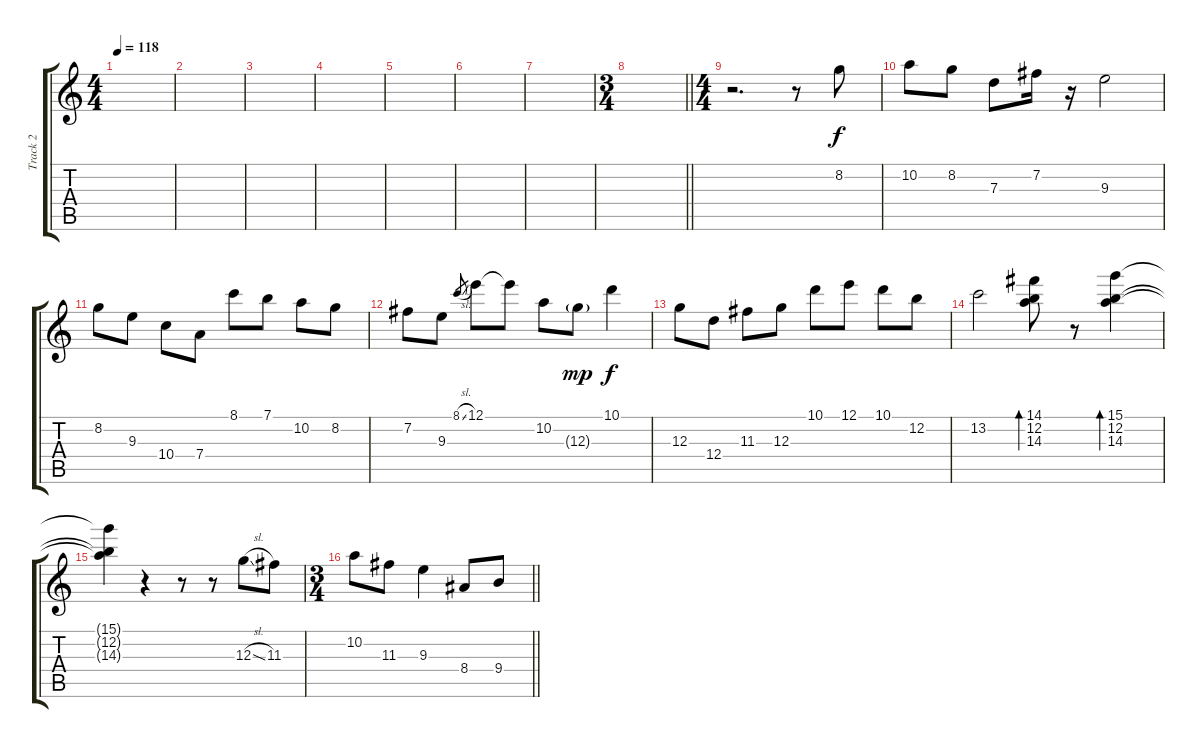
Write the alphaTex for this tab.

\track ("Track 2" "Track 2") {instrument electricguitarjazz}
\staff {score tabs}
\tuning (E4 B3 G3 D3 A2 E2) {hide}
\ts (4 4)
\tempo 118
\tempo 101
\tempo 118
\clef g2
\ks c
|
|
|
|
|
|
|
\ts (3 4)
\barLineRight lightlight
|
\ts (4 4)
\section ("" "")
r.2{d} r.8 8.2.8 |
10.2.8 8.2.8 7.3.8 7.2.16 r.16 9.3.2 |
8.2.8 9.3.8 10.4.8 7.4.8 8.1.8 7.1.8 10.2.8 8.2.8 |
7.2.8 9.3.8 8.1{sl}.8{gr} 12.1.8 12.1{t}.8 10.2.8 12.3{g}.8{dy mp} 10.1.4{dy f} |
12.3.8 12.4.8 11.3.8 12.3.8 10.1.8 12.1.8 10.1.8 12.2.8 |
13.2.2 (14.1 12.2 14.3).8{bd 480 volume 9} r.8 (15.1 12.2 14.3).4{bd 120} |
(15.1{t} 12.2{t} 14.3{t}).4 r.4 r.8 r.8 12.3{sl}.8{volume 11} 11.3.8 |
\ts (3 4)
\barLineRight lightlight
10.2.8 11.3.8 9.3.4 8.4.8 9.4.8
